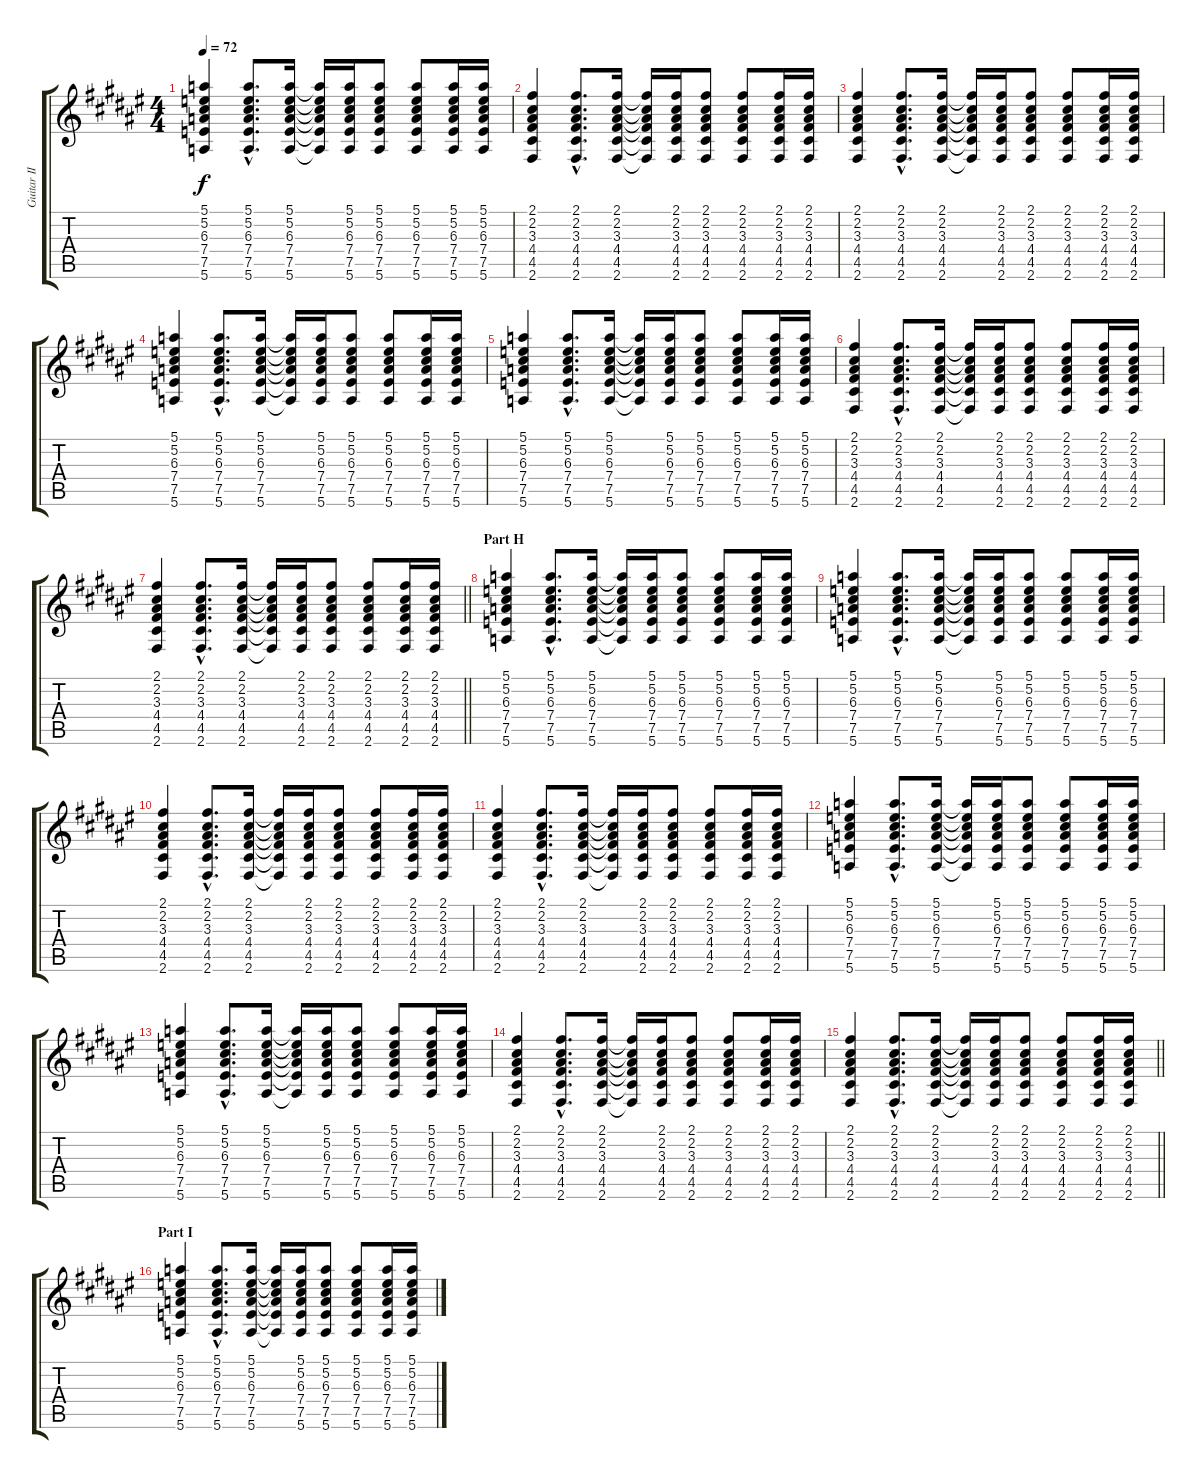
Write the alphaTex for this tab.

\track ("Guitar II (Inoran)" "Guitar II ") {instrument distortionguitar}
\staff {score tabs}
\tuning (E4 B3 G3 D3 A2 E2) {hide}
\ts (4 4)
\tempo 72
\clef g2
\ks f#
(5.1 5.2 6.3 7.4 7.5 5.6).4{dy f} (5.1{hac} 5.2{hac} 6.3{hac} 7.4{hac} 7.5{hac} 5.6{hac}).8{d} (5.1 5.2 6.3 7.4 7.5 5.6).16 (5.1{t} 5.2{t} 6.3{t} 7.4{t} 7.5{t} 5.6{t}).16 (5.1 5.2 6.3 7.4 7.5 5.6).16 (5.1 5.2 6.3 7.4 7.5 5.6).8 (5.1 5.2 6.3 7.4 7.5 5.6).8 (5.1 5.2 6.3 7.4 7.5 5.6).16 (5.1 5.2 6.3 7.4 7.5 5.6).16 |
(2.1 2.2 3.3 4.4 4.5 2.6).4 (2.1{hac} 2.2{hac} 3.3{hac} 4.4{hac} 4.5{hac} 2.6{hac}).8{d} (2.1 2.2 3.3 4.4 4.5 2.6).16 (2.1{t} 2.2{t} 3.3{t} 4.4{t} 4.5{t} 2.6{t}).16 (2.1 2.2 3.3 4.4 4.5 2.6).16 (2.1 2.2 3.3 4.4 4.5 2.6).8 (2.1 2.2 3.3 4.4 4.5 2.6).8 (2.1 2.2 3.3 4.4 4.5 2.6).16 (2.1 2.2 3.3 4.4 4.5 2.6).16 |
(2.1 2.2 3.3 4.4 4.5 2.6).4 (2.1{hac} 2.2{hac} 3.3{hac} 4.4{hac} 4.5{hac} 2.6{hac}).8{d} (2.1 2.2 3.3 4.4 4.5 2.6).16 (2.1{t} 2.2{t} 3.3{t} 4.4{t} 4.5{t} 2.6{t}).16 (2.1 2.2 3.3 4.4 4.5 2.6).16 (2.1 2.2 3.3 4.4 4.5 2.6).8 (2.1 2.2 3.3 4.4 4.5 2.6).8 (2.1 2.2 3.3 4.4 4.5 2.6).16 (2.1 2.2 3.3 4.4 4.5 2.6).16 |
(5.1 5.2 6.3 7.4 7.5 5.6).4 (5.1{hac} 5.2{hac} 6.3{hac} 7.4{hac} 7.5{hac} 5.6{hac}).8{d} (5.1 5.2 6.3 7.4 7.5 5.6).16 (5.1{t} 5.2{t} 6.3{t} 7.4{t} 7.5{t} 5.6{t}).16 (5.1 5.2 6.3 7.4 7.5 5.6).16 (5.1 5.2 6.3 7.4 7.5 5.6).8 (5.1 5.2 6.3 7.4 7.5 5.6).8 (5.1 5.2 6.3 7.4 7.5 5.6).16 (5.1 5.2 6.3 7.4 7.5 5.6).16 |
(5.1 5.2 6.3 7.4 7.5 5.6).4 (5.1{hac} 5.2{hac} 6.3{hac} 7.4{hac} 7.5{hac} 5.6{hac}).8{d} (5.1 5.2 6.3 7.4 7.5 5.6).16 (5.1{t} 5.2{t} 6.3{t} 7.4{t} 7.5{t} 5.6{t}).16 (5.1 5.2 6.3 7.4 7.5 5.6).16 (5.1 5.2 6.3 7.4 7.5 5.6).8 (5.1 5.2 6.3 7.4 7.5 5.6).8 (5.1 5.2 6.3 7.4 7.5 5.6).16 (5.1 5.2 6.3 7.4 7.5 5.6).16 |
(2.1 2.2 3.3 4.4 4.5 2.6).4 (2.1{hac} 2.2{hac} 3.3{hac} 4.4{hac} 4.5{hac} 2.6{hac}).8{d} (2.1 2.2 3.3 4.4 4.5 2.6).16 (2.1{t} 2.2{t} 3.3{t} 4.4{t} 4.5{t} 2.6{t}).16 (2.1 2.2 3.3 4.4 4.5 2.6).16 (2.1 2.2 3.3 4.4 4.5 2.6).8 (2.1 2.2 3.3 4.4 4.5 2.6).8 (2.1 2.2 3.3 4.4 4.5 2.6).16 (2.1 2.2 3.3 4.4 4.5 2.6).16 |
\barLineRight lightlight
(2.1 2.2 3.3 4.4 4.5 2.6).4 (2.1{hac} 2.2{hac} 3.3{hac} 4.4{hac} 4.5{hac} 2.6{hac}).8{d} (2.1 2.2 3.3 4.4 4.5 2.6).16 (2.1{t} 2.2{t} 3.3{t} 4.4{t} 4.5{t} 2.6{t}).16 (2.1 2.2 3.3 4.4 4.5 2.6).16 (2.1 2.2 3.3 4.4 4.5 2.6).8 (2.1 2.2 3.3 4.4 4.5 2.6).8 (2.1 2.2 3.3 4.4 4.5 2.6).16 (2.1 2.2 3.3 4.4 4.5 2.6).16 |
\section ("" "Part H")
(5.1 5.2 6.3 7.4 7.5 5.6).4 (5.1{hac} 5.2{hac} 6.3{hac} 7.4{hac} 7.5{hac} 5.6{hac}).8{d} (5.1 5.2 6.3 7.4 7.5 5.6).16 (5.1{t} 5.2{t} 6.3{t} 7.4{t} 7.5{t} 5.6{t}).16 (5.1 5.2 6.3 7.4 7.5 5.6).16 (5.1 5.2 6.3 7.4 7.5 5.6).8 (5.1 5.2 6.3 7.4 7.5 5.6).8 (5.1 5.2 6.3 7.4 7.5 5.6).16 (5.1 5.2 6.3 7.4 7.5 5.6).16 |
(5.1 5.2 6.3 7.4 7.5 5.6).4 (5.1{hac} 5.2{hac} 6.3{hac} 7.4{hac} 7.5{hac} 5.6{hac}).8{d} (5.1 5.2 6.3 7.4 7.5 5.6).16 (5.1{t} 5.2{t} 6.3{t} 7.4{t} 7.5{t} 5.6{t}).16 (5.1 5.2 6.3 7.4 7.5 5.6).16 (5.1 5.2 6.3 7.4 7.5 5.6).8 (5.1 5.2 6.3 7.4 7.5 5.6).8 (5.1 5.2 6.3 7.4 7.5 5.6).16 (5.1 5.2 6.3 7.4 7.5 5.6).16 |
(2.1 2.2 3.3 4.4 4.5 2.6).4 (2.1{hac} 2.2{hac} 3.3{hac} 4.4{hac} 4.5{hac} 2.6{hac}).8{d} (2.1 2.2 3.3 4.4 4.5 2.6).16 (2.1{t} 2.2{t} 3.3{t} 4.4{t} 4.5{t} 2.6{t}).16 (2.1 2.2 3.3 4.4 4.5 2.6).16 (2.1 2.2 3.3 4.4 4.5 2.6).8 (2.1 2.2 3.3 4.4 4.5 2.6).8 (2.1 2.2 3.3 4.4 4.5 2.6).16 (2.1 2.2 3.3 4.4 4.5 2.6).16 |
(2.1 2.2 3.3 4.4 4.5 2.6).4 (2.1{hac} 2.2{hac} 3.3{hac} 4.4{hac} 4.5{hac} 2.6{hac}).8{d} (2.1 2.2 3.3 4.4 4.5 2.6).16 (2.1{t} 2.2{t} 3.3{t} 4.4{t} 4.5{t} 2.6{t}).16 (2.1 2.2 3.3 4.4 4.5 2.6).16 (2.1 2.2 3.3 4.4 4.5 2.6).8 (2.1 2.2 3.3 4.4 4.5 2.6).8 (2.1 2.2 3.3 4.4 4.5 2.6).16 (2.1 2.2 3.3 4.4 4.5 2.6).16 |
(5.1 5.2 6.3 7.4 7.5 5.6).4 (5.1{hac} 5.2{hac} 6.3{hac} 7.4{hac} 7.5{hac} 5.6{hac}).8{d} (5.1 5.2 6.3 7.4 7.5 5.6).16 (5.1{t} 5.2{t} 6.3{t} 7.4{t} 7.5{t} 5.6{t}).16 (5.1 5.2 6.3 7.4 7.5 5.6).16 (5.1 5.2 6.3 7.4 7.5 5.6).8 (5.1 5.2 6.3 7.4 7.5 5.6).8 (5.1 5.2 6.3 7.4 7.5 5.6).16 (5.1 5.2 6.3 7.4 7.5 5.6).16 |
(5.1 5.2 6.3 7.4 7.5 5.6).4 (5.1{hac} 5.2{hac} 6.3{hac} 7.4{hac} 7.5{hac} 5.6{hac}).8{d} (5.1 5.2 6.3 7.4 7.5 5.6).16 (5.1{t} 5.2{t} 6.3{t} 7.4{t} 7.5{t} 5.6{t}).16 (5.1 5.2 6.3 7.4 7.5 5.6).16 (5.1 5.2 6.3 7.4 7.5 5.6).8 (5.1 5.2 6.3 7.4 7.5 5.6).8 (5.1 5.2 6.3 7.4 7.5 5.6).16 (5.1 5.2 6.3 7.4 7.5 5.6).16 |
(2.1 2.2 3.3 4.4 4.5 2.6).4 (2.1{hac} 2.2{hac} 3.3{hac} 4.4{hac} 4.5{hac} 2.6{hac}).8{d} (2.1 2.2 3.3 4.4 4.5 2.6).16 (2.1{t} 2.2{t} 3.3{t} 4.4{t} 4.5{t} 2.6{t}).16 (2.1 2.2 3.3 4.4 4.5 2.6).16 (2.1 2.2 3.3 4.4 4.5 2.6).8 (2.1 2.2 3.3 4.4 4.5 2.6).8 (2.1 2.2 3.3 4.4 4.5 2.6).16 (2.1 2.2 3.3 4.4 4.5 2.6).16 |
\barLineRight lightlight
(2.1 2.2 3.3 4.4 4.5 2.6).4 (2.1{hac} 2.2{hac} 3.3{hac} 4.4{hac} 4.5{hac} 2.6{hac}).8{d} (2.1 2.2 3.3 4.4 4.5 2.6).16 (2.1{t} 2.2{t} 3.3{t} 4.4{t} 4.5{t} 2.6{t}).16 (2.1 2.2 3.3 4.4 4.5 2.6).16 (2.1 2.2 3.3 4.4 4.5 2.6).8 (2.1 2.2 3.3 4.4 4.5 2.6).8 (2.1 2.2 3.3 4.4 4.5 2.6).16 (2.1 2.2 3.3 4.4 4.5 2.6).16 |
\section ("" "Part I")
(5.1 5.2 6.3 7.4 7.5 5.6).4 (5.1{hac} 5.2{hac} 6.3{hac} 7.4{hac} 7.5{hac} 5.6{hac}).8{d} (5.1 5.2 6.3 7.4 7.5 5.6).16 (5.1{t} 5.2{t} 6.3{t} 7.4{t} 7.5{t} 5.6{t}).16 (5.1 5.2 6.3 7.4 7.5 5.6).16 (5.1 5.2 6.3 7.4 7.5 5.6).8 (5.1 5.2 6.3 7.4 7.5 5.6).8 (5.1 5.2 6.3 7.4 7.5 5.6).16 (5.1 5.2 6.3 7.4 7.5 5.6).16
